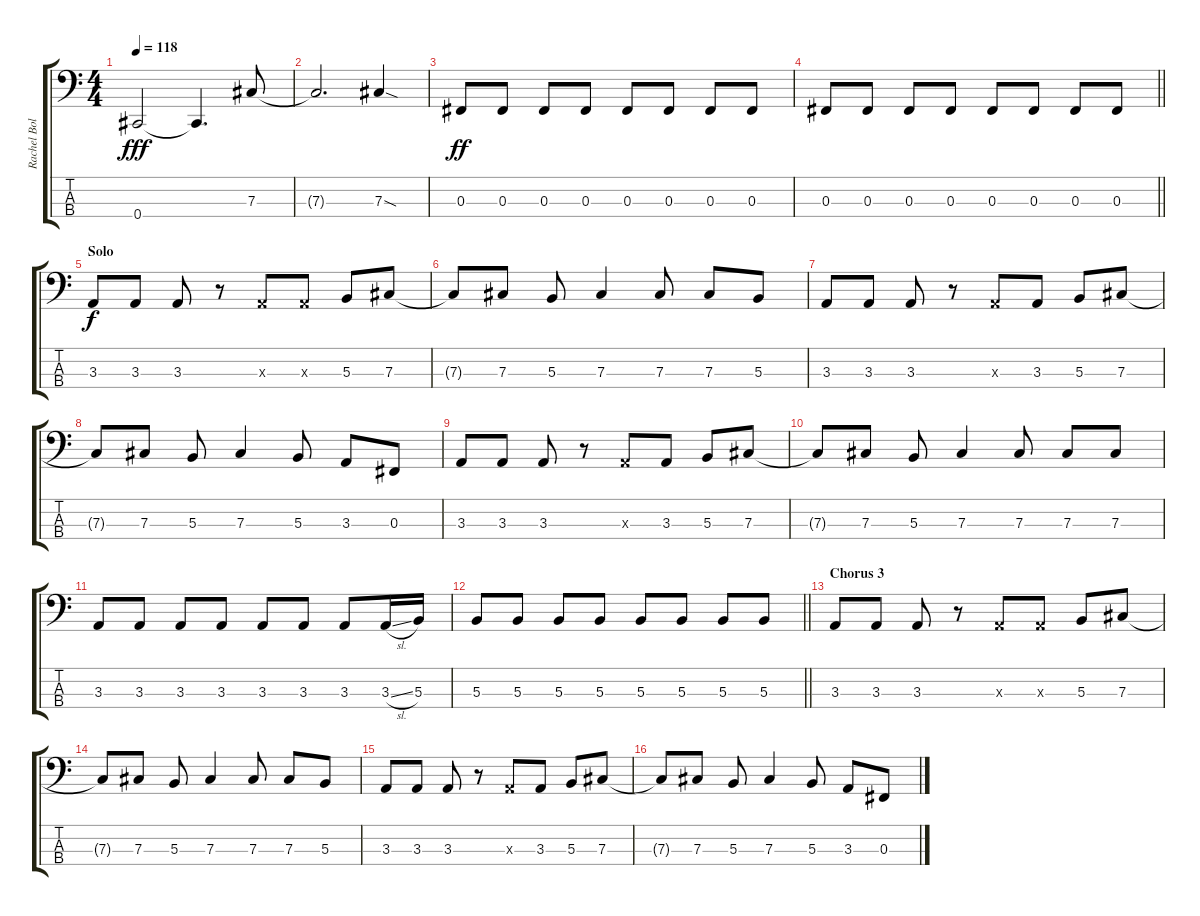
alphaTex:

\track ("Rachel Bolan" "Rachel Bol") {instrument electricbasspick}
\staff {score tabs}
\tuning (E2 B1 Gb1 Db1) {hide}
\ts (4 4)
\tempo 118
\clef f4
\ks c
0.4.2{dy fff} 0.4{t}.4{d} 7.3.8 |
7.3{t}.2{d} 7.3{sod}.4 |
0.3.8{dy ff} 0.3.8 0.3.8 0.3.8 0.3.8 0.3.8 0.3.8 0.3.8 |
\barLineRight lightlight
0.3.8 0.3.8 0.3.8 0.3.8 0.3.8 0.3.8 0.3.8 0.3.8 |
\section ("" "Solo")
3.3.8{dy f} 3.3.8 3.3.8 r.8 3.3{x}.8 3.3{x}.8 5.3.8 7.3.8 |
7.3{t}.8 7.3.8 5.3.8 7.3.4 7.3.8 7.3.8 5.3.8 |
3.3.8 3.3.8 3.3.8 r.8 3.3{x}.8 3.3.8 5.3.8 7.3.8 |
7.3{t}.8 7.3.8 5.3.8 7.3.4 5.3.8 3.3.8 0.3.8 |
3.3.8 3.3.8 3.3.8 r.8 3.3{x}.8 3.3.8 5.3.8 7.3.8 |
7.3{t}.8 7.3.8 5.3.8 7.3.4 7.3.8 7.3.8 7.3.8 |
3.3.8 3.3.8 3.3.8 3.3.8 3.3.8 3.3.8 3.3.8 3.3{sl}.16 5.3.16 |
\barLineRight lightlight
5.3.8 5.3.8 5.3.8 5.3.8 5.3.8 5.3.8 5.3.8 5.3.8 |
\section ("" "Chorus 3")
3.3.8 3.3.8 3.3.8 r.8 3.3{x}.8 3.3{x}.8 5.3.8 7.3.8 |
7.3{t}.8 7.3.8 5.3.8 7.3.4 7.3.8 7.3.8 5.3.8 |
3.3.8 3.3.8 3.3.8 r.8 3.3{x}.8 3.3.8 5.3.8 7.3.8 |
7.3{t}.8 7.3.8 5.3.8 7.3.4 5.3.8 3.3.8 0.3.8
